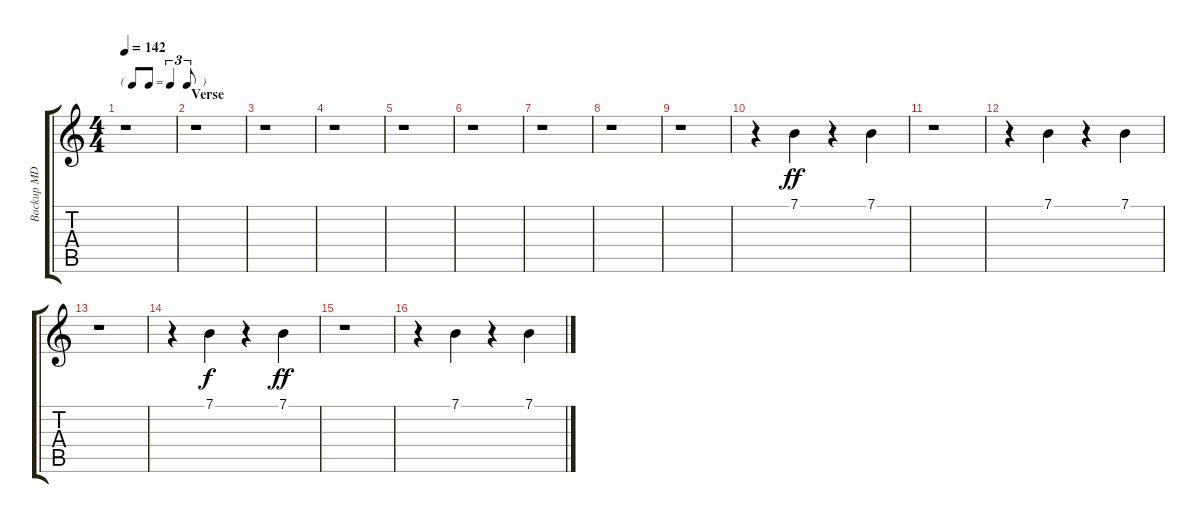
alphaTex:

\track ("Backup MD" "Backup MD") {instrument synthvoice}
\staff {score tabs}
\tuning (E4 B3 G3 D3 A2 E2) {hide}
\ts (4 4)
\tf triplet8th
\tempo 142
\clef g2
\ks c
r.1{dy ff} |
\section ("" "Verse")
r.1 |
r.1 |
r.1 |
r.1 |
r.1 |
r.1 |
r.1 |
r.1 |
r.4 7.1.4 r.4 7.1.4 |
r.1 |
r.4 7.1.4 r.4 7.1.4 |
r.1 |
r.4 7.1.4{dy f} r.4 7.1.4{dy ff} |
r.1 |
r.4 7.1.4 r.4 7.1.4
